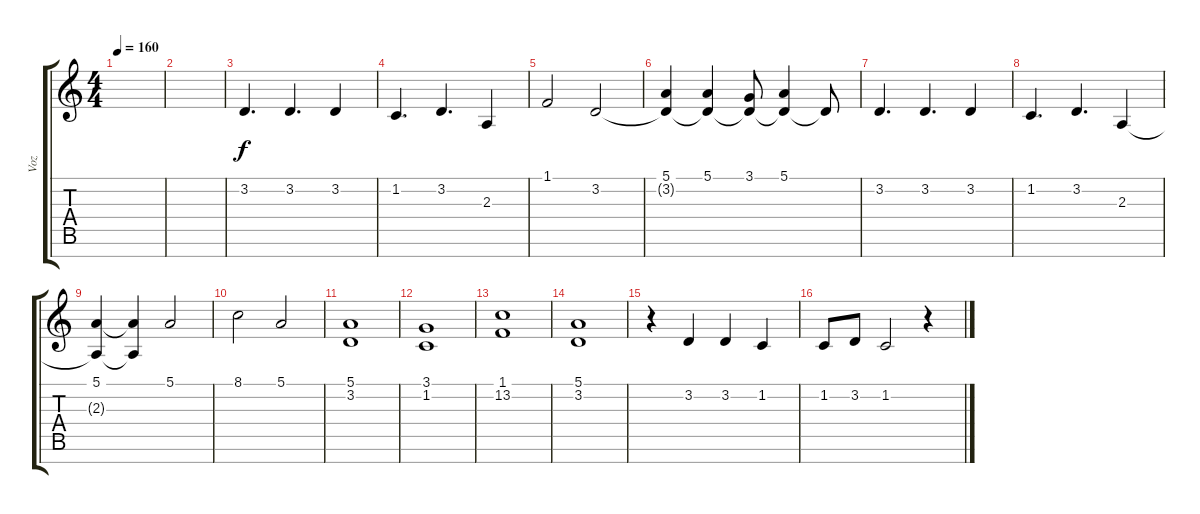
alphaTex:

\track ("Voz" "Voz") {instrument flute}
\staff {score tabs}
\tuning (E4 B3 G3 D3 A2 E2 B1) {hide}
\ts (4 4)
\tempo 160
\clef g2
\ks c
|
|
3.2.4{d} 3.2.4{d} 3.2.4 |
1.2.4{d} 3.2.4{d} 2.3.4 |
1.1.2 3.2.2 |
(5.1 3.2{t}).4 (5.1 3.2{t}).4 (3.1 3.2{t}).8 (5.1 3.2{t}).4 3.2{t}.8 |
3.2.4{d} 3.2.4{d} 3.2.4 |
1.2.4{d} 3.2.4{d} 2.3.4 |
(5.1 2.3{t}).4 (5.1{t} 2.3{t}).4 5.1.2 |
8.1.2 5.1.2 |
(5.1 3.2).1 |
(3.1 1.2).1 |
(1.1 13.2).1 |
(5.1 3.2).1 |
r.4 3.2.4 3.2.4 1.2.4 |
1.2.8 3.2.8 1.2.2 r.4
